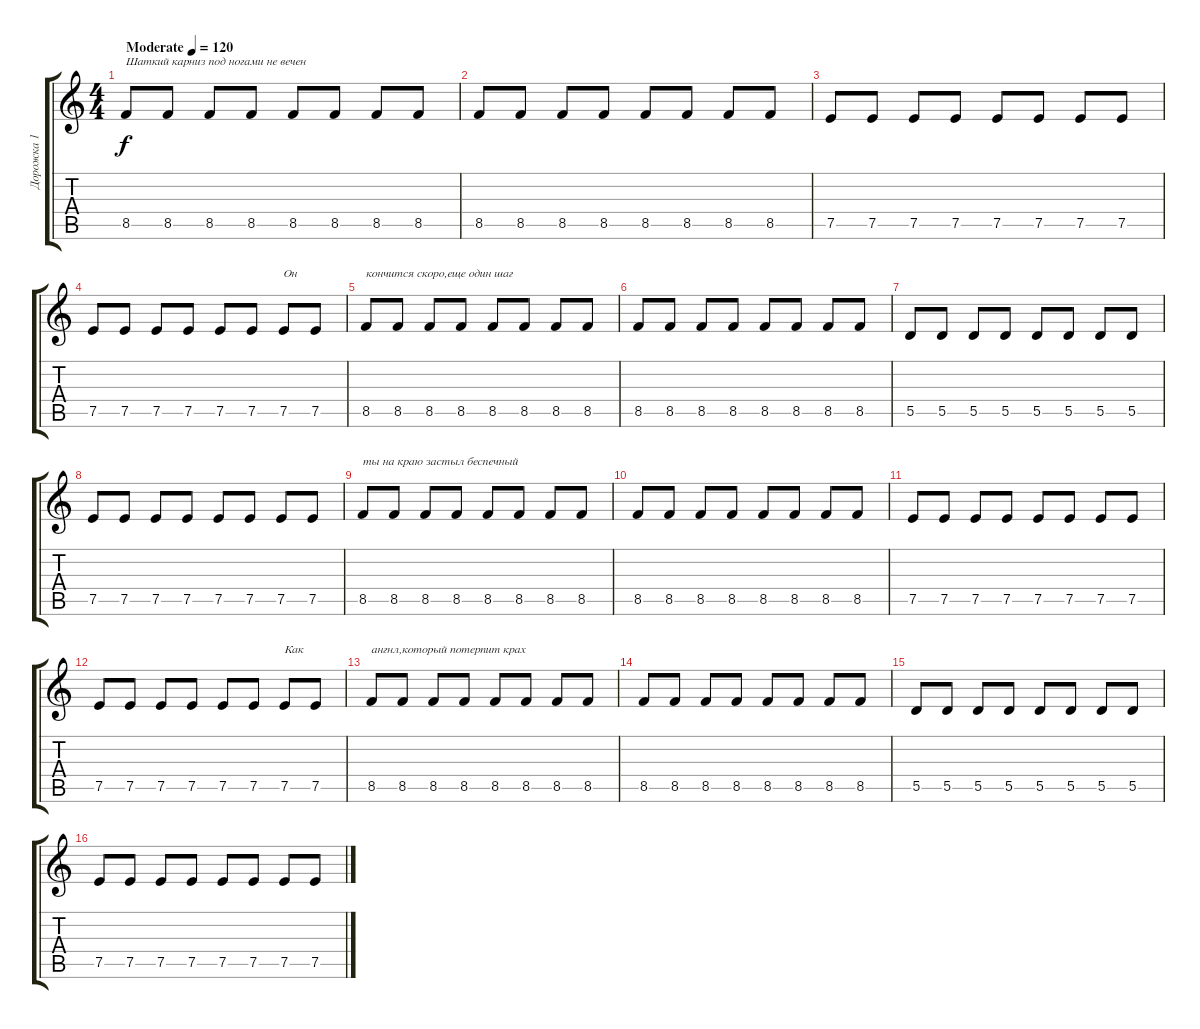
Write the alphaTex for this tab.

\track ("Дорожка 1" "Дорожка 1") {instrument distortionguitar}
\staff {score tabs}
\tuning (E4 B3 G3 D3 A2 E2) {hide}
\ts (4 4)
\tempo (120 "Moderate")
\clef g2
\ks c
8.5.8{txt "Шаткий карниз под ногами не вечен" dy f instrument distortionguitar} 8.5.8 8.5.8 8.5.8 8.5.8 8.5.8 8.5.8 8.5.8 |
8.5.8 8.5.8 8.5.8 8.5.8 8.5.8 8.5.8 8.5.8 8.5.8 |
7.5.8 7.5.8 7.5.8 7.5.8 7.5.8 7.5.8 7.5.8 7.5.8 |
7.5.8 7.5.8 7.5.8 7.5.8 7.5.8 7.5.8 7.5.8{txt "Он"} 7.5.8 |
8.5.8{txt "кончится скоро,еще один шаг"} 8.5.8 8.5.8 8.5.8 8.5.8 8.5.8 8.5.8 8.5.8 |
8.5.8 8.5.8 8.5.8 8.5.8 8.5.8 8.5.8 8.5.8 8.5.8 |
5.5.8 5.5.8 5.5.8 5.5.8 5.5.8 5.5.8 5.5.8 5.5.8 |
7.5.8 7.5.8 7.5.8 7.5.8 7.5.8 7.5.8 7.5.8 7.5.8 |
8.5.8{txt "ты на краю застыл беспечный"} 8.5.8 8.5.8 8.5.8 8.5.8 8.5.8 8.5.8 8.5.8 |
8.5.8 8.5.8 8.5.8 8.5.8 8.5.8 8.5.8 8.5.8 8.5.8 |
7.5.8 7.5.8 7.5.8 7.5.8 7.5.8 7.5.8 7.5.8 7.5.8 |
7.5.8 7.5.8 7.5.8 7.5.8 7.5.8 7.5.8 7.5.8{txt "Как"} 7.5.8 |
8.5.8{txt "ангнл,который потерпит крах"} 8.5.8 8.5.8 8.5.8 8.5.8 8.5.8 8.5.8 8.5.8 |
8.5.8 8.5.8 8.5.8 8.5.8 8.5.8 8.5.8 8.5.8 8.5.8 |
5.5.8 5.5.8 5.5.8 5.5.8 5.5.8 5.5.8 5.5.8 5.5.8 |
7.5.8 7.5.8 7.5.8 7.5.8 7.5.8 7.5.8 7.5.8 7.5.8
